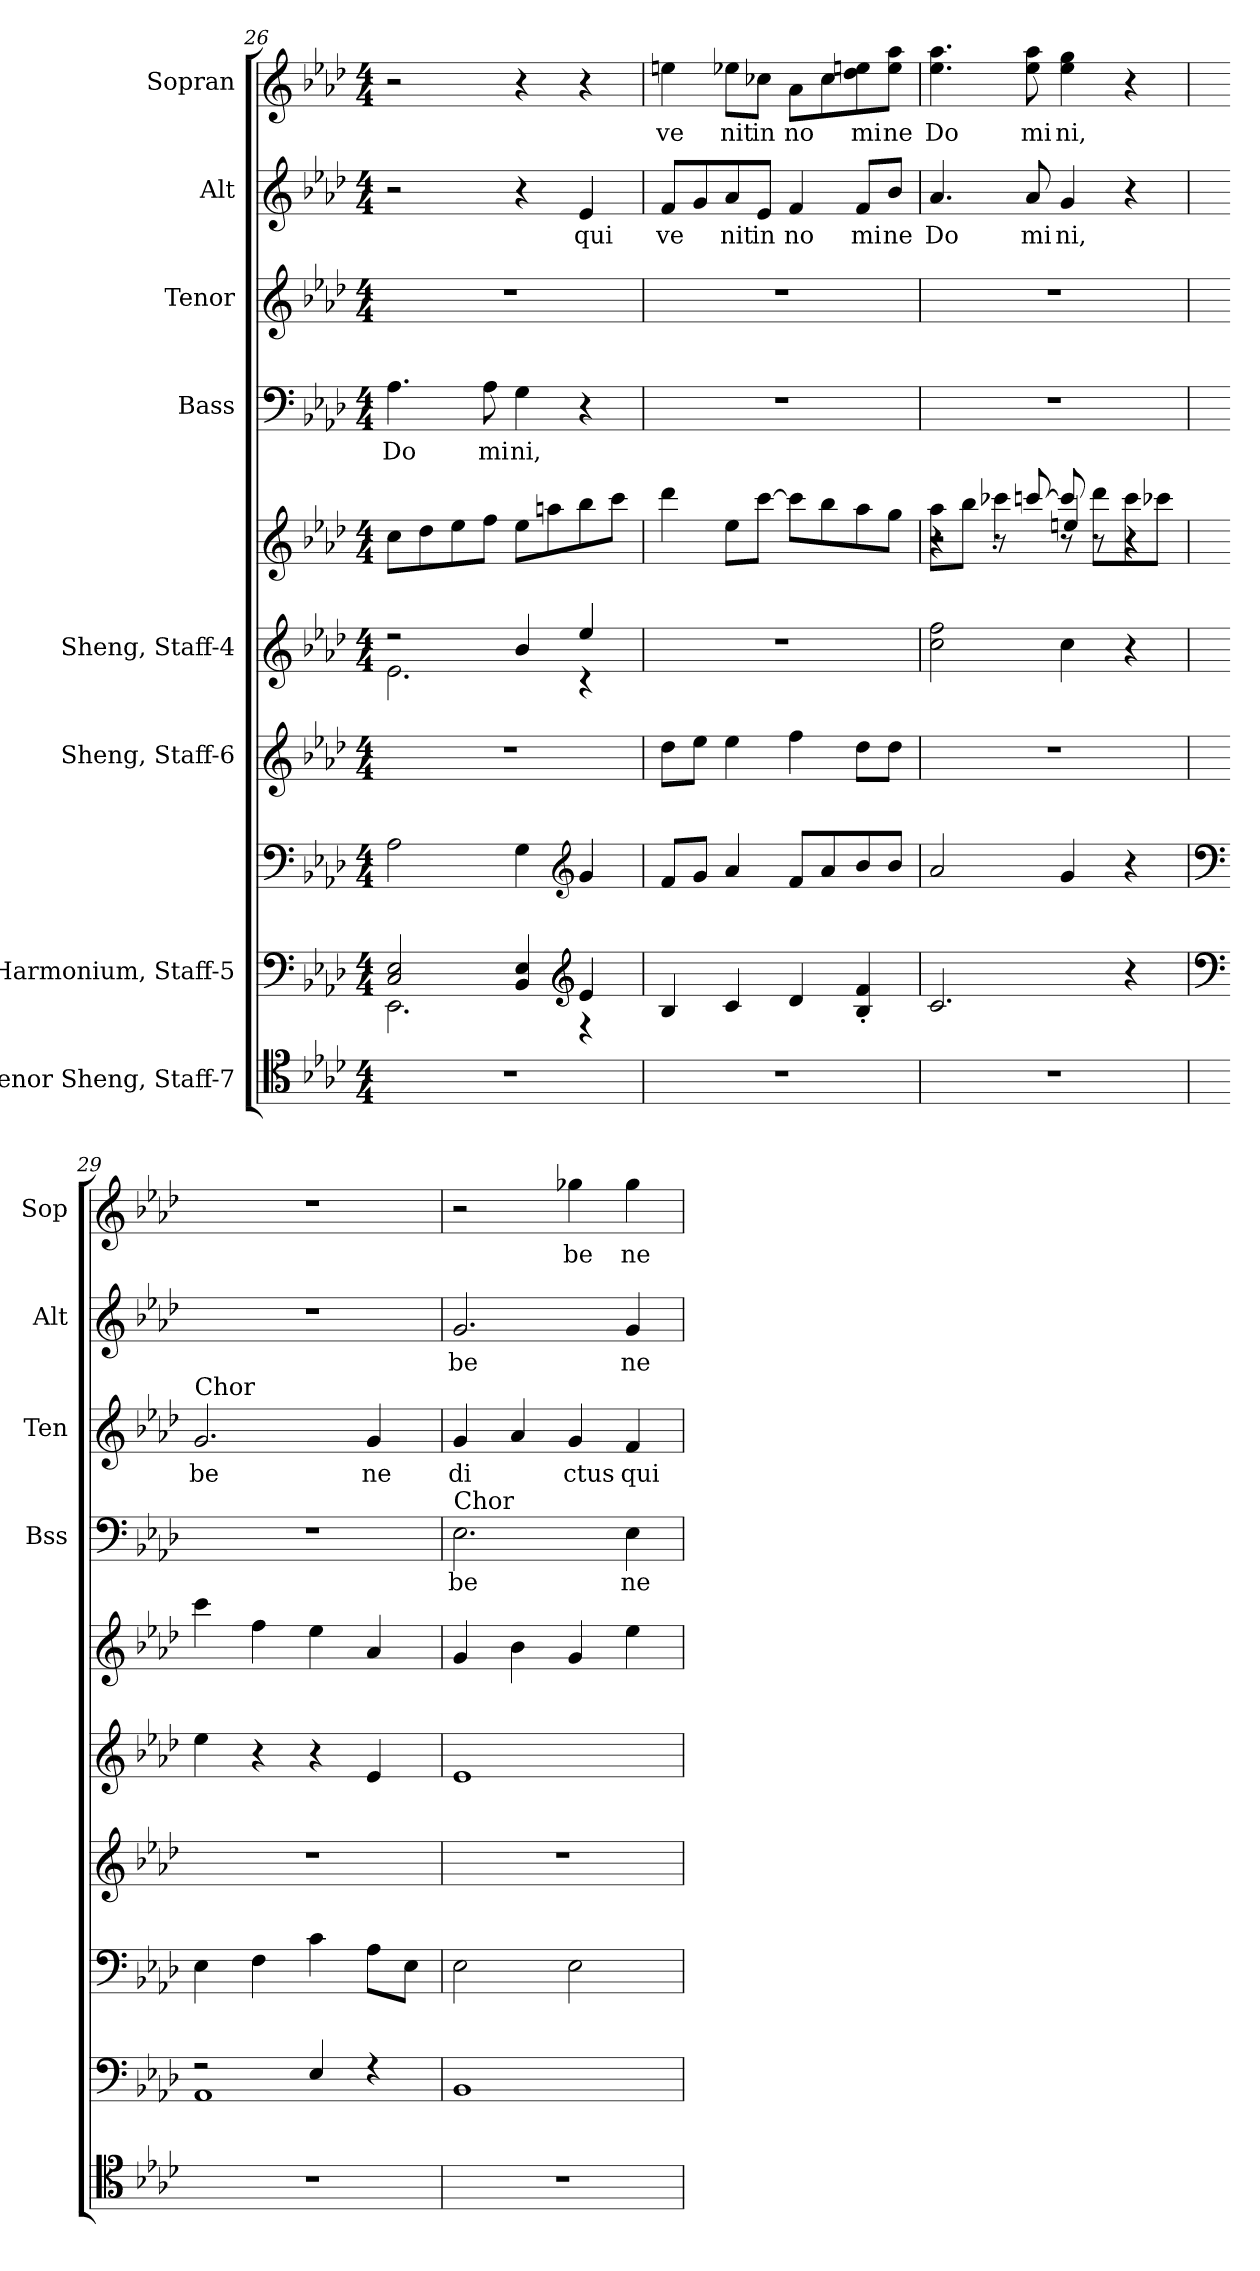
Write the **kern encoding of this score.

**kern	**kern	**kern	**kern	**kern	**kern	**kern	**text	**kern	**text	**kern	**text	**kern	**text
*part8	*part7	*part7	*part6	*part5	*part5	*part4	*part4	*part3	*part3	*part2	*part2	*part1	*part1
*staff10	*staff9	*staff8	*staff7	*staff6	*staff5	*staff4	*staff4	*staff3	*staff3	*staff2	*staff2	*staff1	*staff1
*I"Tenor Sheng, Staff-7	*I"Harmonium, Staff-5	*	*I"Sheng, Staff-6	*I"Sheng, Staff-4	*	*I"Bass	*	*I"Tenor	*	*I"Alt	*	*I"Sopran	*
*	*	*	*	*	*	*I'Bss	*	*I'Ten	*	*I'Alt	*	*I'Sop	*
!!LO:PB:g=z
*clefC4	*clefF4	*clefF4	*clefG2	*clefG2	*clefG2	*clefF4	*	*clefG2	*	*clefG2	*	*clefG2	*
*	*	*	*	*	*	*	*	*ITrd4c7	*	*	*	*ITrd2c3	*
*k[b-e-a-d-]	*k[b-e-a-d-]	*k[b-e-a-d-]	*k[b-e-a-d-]	*k[b-e-a-d-]	*k[b-e-a-d-]	*k[b-e-a-d-]	*	*k[b-e-a-d-g-]	*	*k[b-e-a-d-]	*	*k[b-]	*
*M4/4	*M4/4	*M4/4	*M4/4	*M4/4	*M4/4	*M4/4	*	*M4/4	*	*M4/4	*	*M4/4	*
=26	=26	=26	=26	=26	=26	=26	=26	=26	=26	=26	=26	=26	=26
*	*^	*	*	*^	*	*	*	*	*	*	*	*	*
1r	2C/ 2E-/	2.EE-\	2A-\	1r	2r	2.e-\	8cc\L	4.A-\	Do	1r	.	2r	.	2r	.
.	.	.	.	.	.	.	8dd-\	.	.	.	.	.	.	.	.
.	.	.	.	.	.	.	8ee-\	.	.	.	.	.	.	.	.
.	.	.	.	.	.	.	8ff\J	8A-\	mi	.	.	.	.	.	.
.	4BB-/ 4E-/	.	4G\	.	4b-/	.	8ee-\L	4G\	ni,	.	.	4r	.	4r	.
.	.	.	.	.	.	.	8aan\	.	.	.	.	.	.	.	.
*	*clefG2	*	*clefG2	*	*	*	*	*	*	*	*	*	*	*	*
.	4e-/	4r	4g/	.	4ee-/	4r	8bb-\	4r	.	.	.	4e-/	qui	4r	.
.	.	.	.	.	.	.	8ccc\J	.	.	.	.	.	.	.	.
*	*v	*v	*	*	*v	*v	*	*	*	*	*	*	*	*	*
=27	=27	=27	=27	=27	=27	=27	=27	=27	=27	=27	=27	=27	=27
1r	4B-/	8f/L	8dd-\L	1r	4ddd-\	1r	.	1r	.	8f/L	ve	4cc#X\	ve
.	.	8g/J	8ee-\J	.	.	.	.	.	.	8g/	.	.	.
.	4c/	4a-/	4ee-\	.	8ee-\L	.	.	.	.	8a-/	nit	8ccn\L	nit
.	.	.	.	.	[8ccc\J	.	.	.	.	8e-/J	in	8a-X\J	in
.	4d-/	8f/L	4ff\	.	8ccc\L]	.	.	.	.	4f/	no	8f\L	no
.	.	8a-/	.	.	8bb-\	.	.	.	.	.	.	8a-\	.
.	4B-/' 4f/'	8b-/	8dd-\L	.	8aa-\	.	.	.	.	8f/L	mi	8b-\ 8cc#X\	mi
.	.	8b-/J	8dd-\J	.	8gg\J	.	.	.	.	8b-/J	ne	8cc#\ 8ff\J	ne
=28	=28	=28	=28	=28	=28	=28	=28	=28	=28	=28	=28	=28	=28
*	*	*	*	*	*^	*	*	*	*	*	*	*	*
*	*	*	*	*	*	*^	*	*	*	*	*	*	*	*
1r	2.c/	2a-/	1r	2cc\ 2ff\	4r	8aa-\L	2r	1r	.	1r	.	4.a-/	Do	4.cc\ 4.ff\	Do
.	.	.	.	.	.	8bb-\J	.	.	.	.	.	.	.	.	.
.	.	.	.	.	8r	4ccc-X'\	.	.	.	.	.	.	.	.	.
.	.	.	.	.	[8cccn/	.	.	.	.	.	.	8a-/	mi	8cc\ 8ff\	mi
.	.	4g/	.	4cc\	8ccc/]	8r	4een/	.	.	.	.	4g/	ni,	4cc\ 4ee\	ni,
.	.	.	.	.	8r	8ddd-\L	.	.	.	.	.	.	.	.	.
.	4r	4r	.	4r	4r	8ccc\	4r	.	.	.	.	4r	.	4r	.
.	.	.	.	.	.	8ccc-X\J	.	.	.	.	.	.	.	.	.
*	*	*	*	*	*v	*v	*v	*	*	*	*	*	*	*	*
!!LO:PB:g=z
=29	=29	=29	=29	=29	=29	=29	=29	=29	=29	=29	=29	=29	=29
*	*clefF4	*clefF4	*	*	*	*	*	*	*	*	*	*	*
*	*^	*	*	*	*^	*	*	*	*	*	*	*	*
!	!	!	!	!	!	!	!	!	!	!LO:TX:a:t=Chor	!	!	!	!	!
*	*	*	*	*	*	*v	*v	*	*	*	*	*	*	*	*
1r	2r	1AA-	4E-\	1r	4ee-\	4ccc\	1r	.	2.c/	be	1r	.	1r	.
.	.	.	4F\	.	4r	4ff\	.	.	.	.	.	.	.	.
.	4E-/	.	4c\	.	4r	4ee-\	.	.	.	.	.	.	.	.
.	4r	.	8A-\L	.	4e-/	4a-/	.	.	4c/	ne	.	.	.	.
.	.	.	8E-\J	.	.	.	.	.	.	.	.	.	.	.
*	*v	*v	*	*	*	*	*	*	*	*	*	*	*	*
=30	=30	=30	=30	=30	=30	=30	=30	=30	=30	=30	=30	=30	=30
!	!	!	!	!	!	!LO:TX:a:t=Chor	!	!	!	!	!	!	!
1r	1BB-	2E-\	1r	1e-	4g/	2.E-\	be	4c/	di	2.g/	be	2r	.
.	.	.	.	.	4b-\	.	.	4d-/	.	.	.	.	.
.	.	2E-\	.	.	4g/	.	.	4c/	ctus	.	.	4ee-X\	be
.	.	.	.	.	4ee-\	4E-\	ne	4B-/	qui	4g/	ne	4ee-\	ne
=	=	=	=	=	=	=	=	=	=	=	=	=	=
*-	*-	*-	*-	*-	*-	*-	*-	*-	*-	*-	*-	*-	*-
